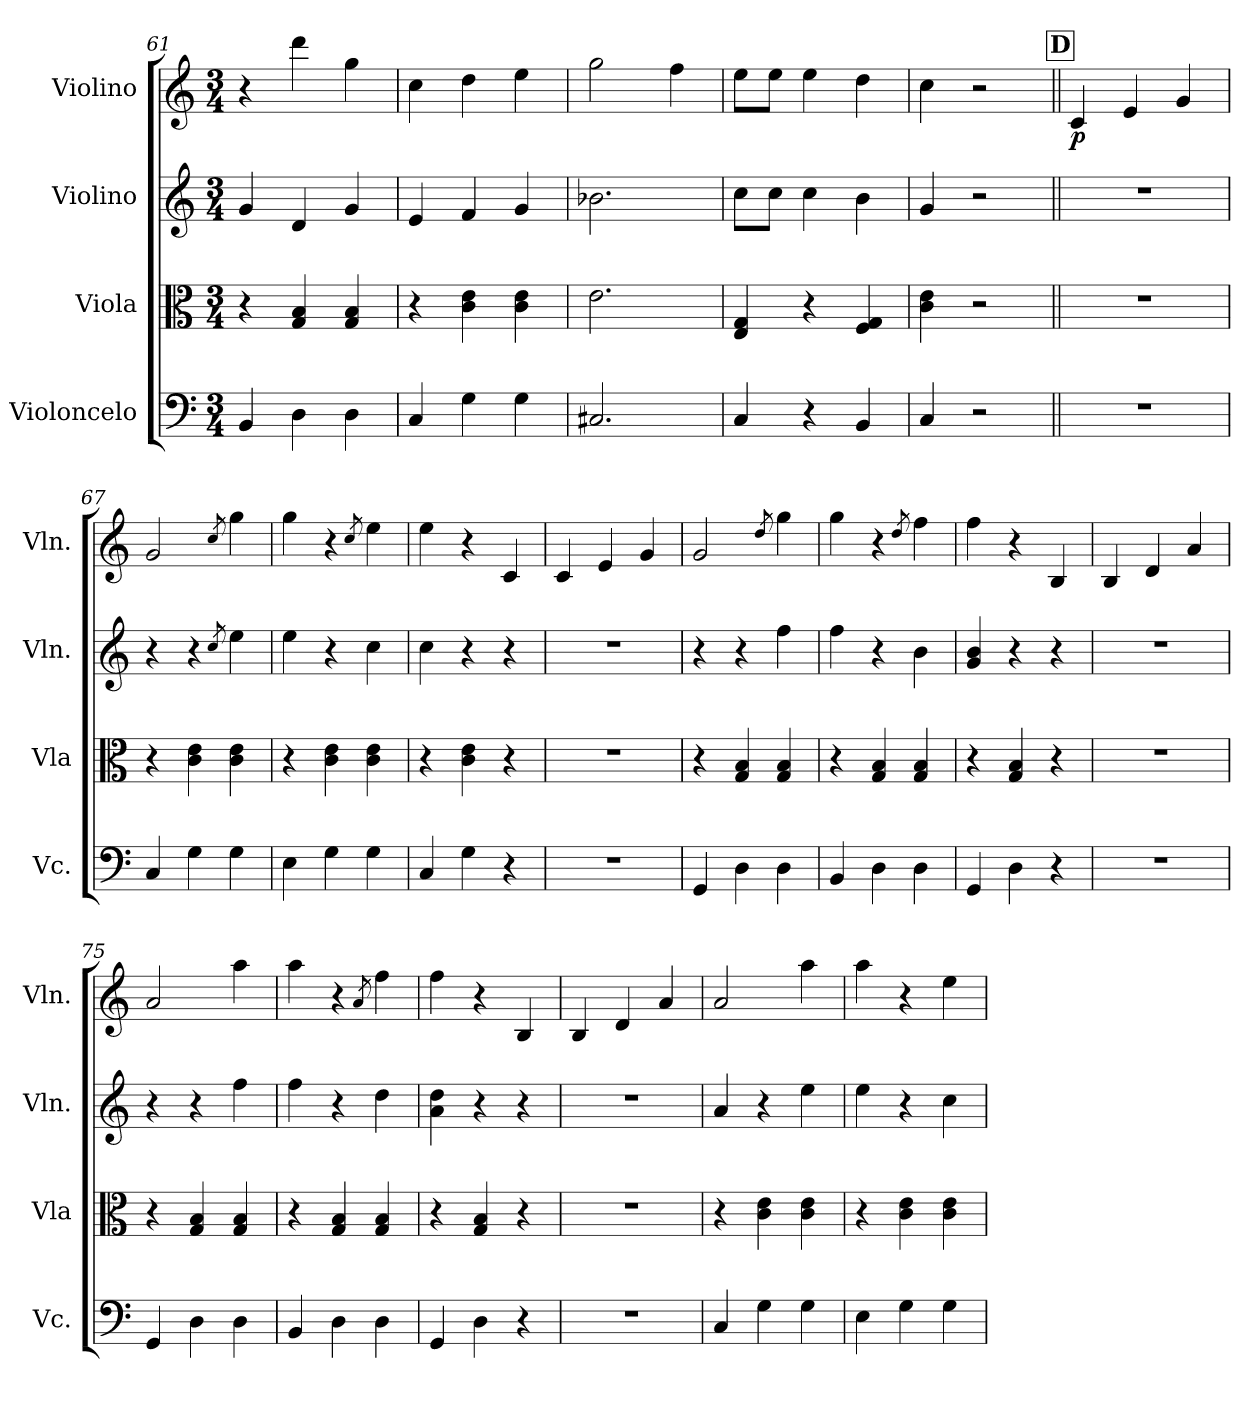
**kern	**kern	**kern	**kern	**dynam
*part4	*part3	*part2	*part1	*part1
*staff4	*staff3	*staff2	*staff1	*staff1
*I"Violoncelo	*I"Viola	*I"Violino	*I"Violino	*
*I'Vc.	*I'Vla	*I'Vln.	*I'Vln.	*
*clefF4	*clefC3	*clefG2	*clefG2	*
*k[]	*k[]	*k[]	*k[]	*
*M3/4	*M3/4	*M3/4	*M3/4	*
=61	=61	=61	=61	=61
4BB/	4r	4g/	4r	.
4D\	4G/ 4B/	4d/	4ddd\	.
4D\	4G/ 4B/	4g/	4gg\	.
=62	=62	=62	=62	=62
4C/	4r	4e/	4cc\	.
4G\	4c\ 4e\	4f/	4dd\	.
4G\	4c\ 4e\	4g/	4ee\	.
=63	=63	=63	=63	=63
2.C#X/	2.e\	2.b-X\	2gg\	.
.	.	.	4ff\	.
=64	=64	=64	=64	=64
4C/	4E/ 4G/	8cc\L	8ee\L	.
.	.	8cc\J	8ee\J	.
4r	4r	4cc\	4ee\	.
4BB/	4F/ 4G/	4b\	4dd\	.
=65	=65	=65	=65	=65
4C/	4c\ 4e\	4g/	4cc\	.
2r	2r	2r	2r	.
!!LO:REH:place=s1:a:B:fs=14:t=D
=66||	=66||	=66||	=66||	=66||
!	!	!	!	!LO:DY:b
2.r	2.r	2.r	4c/	p
.	.	.	4e/	.
.	.	.	4g/	.
!!LO:PB:g=z
=67	=67	=67	=67	=67
4C/	4r	4r	2g/	.
4G\	4c\ 4e\	4r	.	.
.	.	8qcc/	8qcc/	.
4G\	4c\ 4e\	4ee\	4gg\	.
=68	=68	=68	=68	=68
4E\	4r	4ee\	4gg\	.
4G\	4c\ 4e\	4r	4r	.
.	.	.	8qcc/	.
4G\	4c\ 4e\	4cc\	4ee\	.
=69	=69	=69	=69	=69
4C/	4r	4cc\	4ee\	.
4G\	4c\ 4e\	4r	4r	.
4r	4r	4r	4c/	.
=70	=70	=70	=70	=70
2.r	2.r	2.r	4c/	.
.	.	.	4e/	.
.	.	.	4g/	.
=71	=71	=71	=71	=71
4GG/	4r	4r	2g/	.
4D\	4G/ 4B/	4r	.	.
.	.	.	8qdd/	.
4D\	4G/ 4B/	4ff\	4gg\	.
=72	=72	=72	=72	=72
4BB/	4r	4ff\	4gg\	.
4D\	4G/ 4B/	4r	4r	.
.	.	.	8qdd/	.
4D\	4G/ 4B/	4b\	4ff\	.
=73	=73	=73	=73	=73
4GG/	4r	4g/ 4b/	4ff\	.
4D\	4G/ 4B/	4r	4r	.
4r	4r	4r	4B/	.
=74	=74	=74	=74	=74
2.r	2.r	2.r	4B/	.
.	.	.	4d/	.
.	.	.	4a/	.
=75	=75	=75	=75	=75
4GG/	4r	4r	2a/	.
4D\	4G/ 4B/	4r	.	.
4D\	4G/ 4B/	4ff\	4aa\	.
=76	=76	=76	=76	=76
4BB/	4r	4ff\	4aa\	.
4D\	4G/ 4B/	4r	4r	.
.	.	.	8qa/	.
4D\	4G/ 4B/	4dd\	4ff\	.
=77	=77	=77	=77	=77
4GG/	4r	4a\ 4dd\	4ff\	.
4D\	4G/ 4B/	4r	4r	.
4r	4r	4r	4B/	.
!!LO:LB:g=z
=78	=78	=78	=78	=78
2.r	2.r	2.r	4B/	.
.	.	.	4d/	.
.	.	.	4a/	.
=79	=79	=79	=79	=79
4C/	4r	4a/	2a/	.
4G\	4c\ 4e\	4r	.	.
4G\	4c\ 4e\	4ee\	4aa\	.
=80	=80	=80	=80	=80
4E\	4r	4ee\	4aa\	.
4G\	4c\ 4e\	4r	4r	.
4G\	4c\ 4e\	4cc\	4ee\	.
=	=	=	=	=
*-	*-	*-	*-	*-
